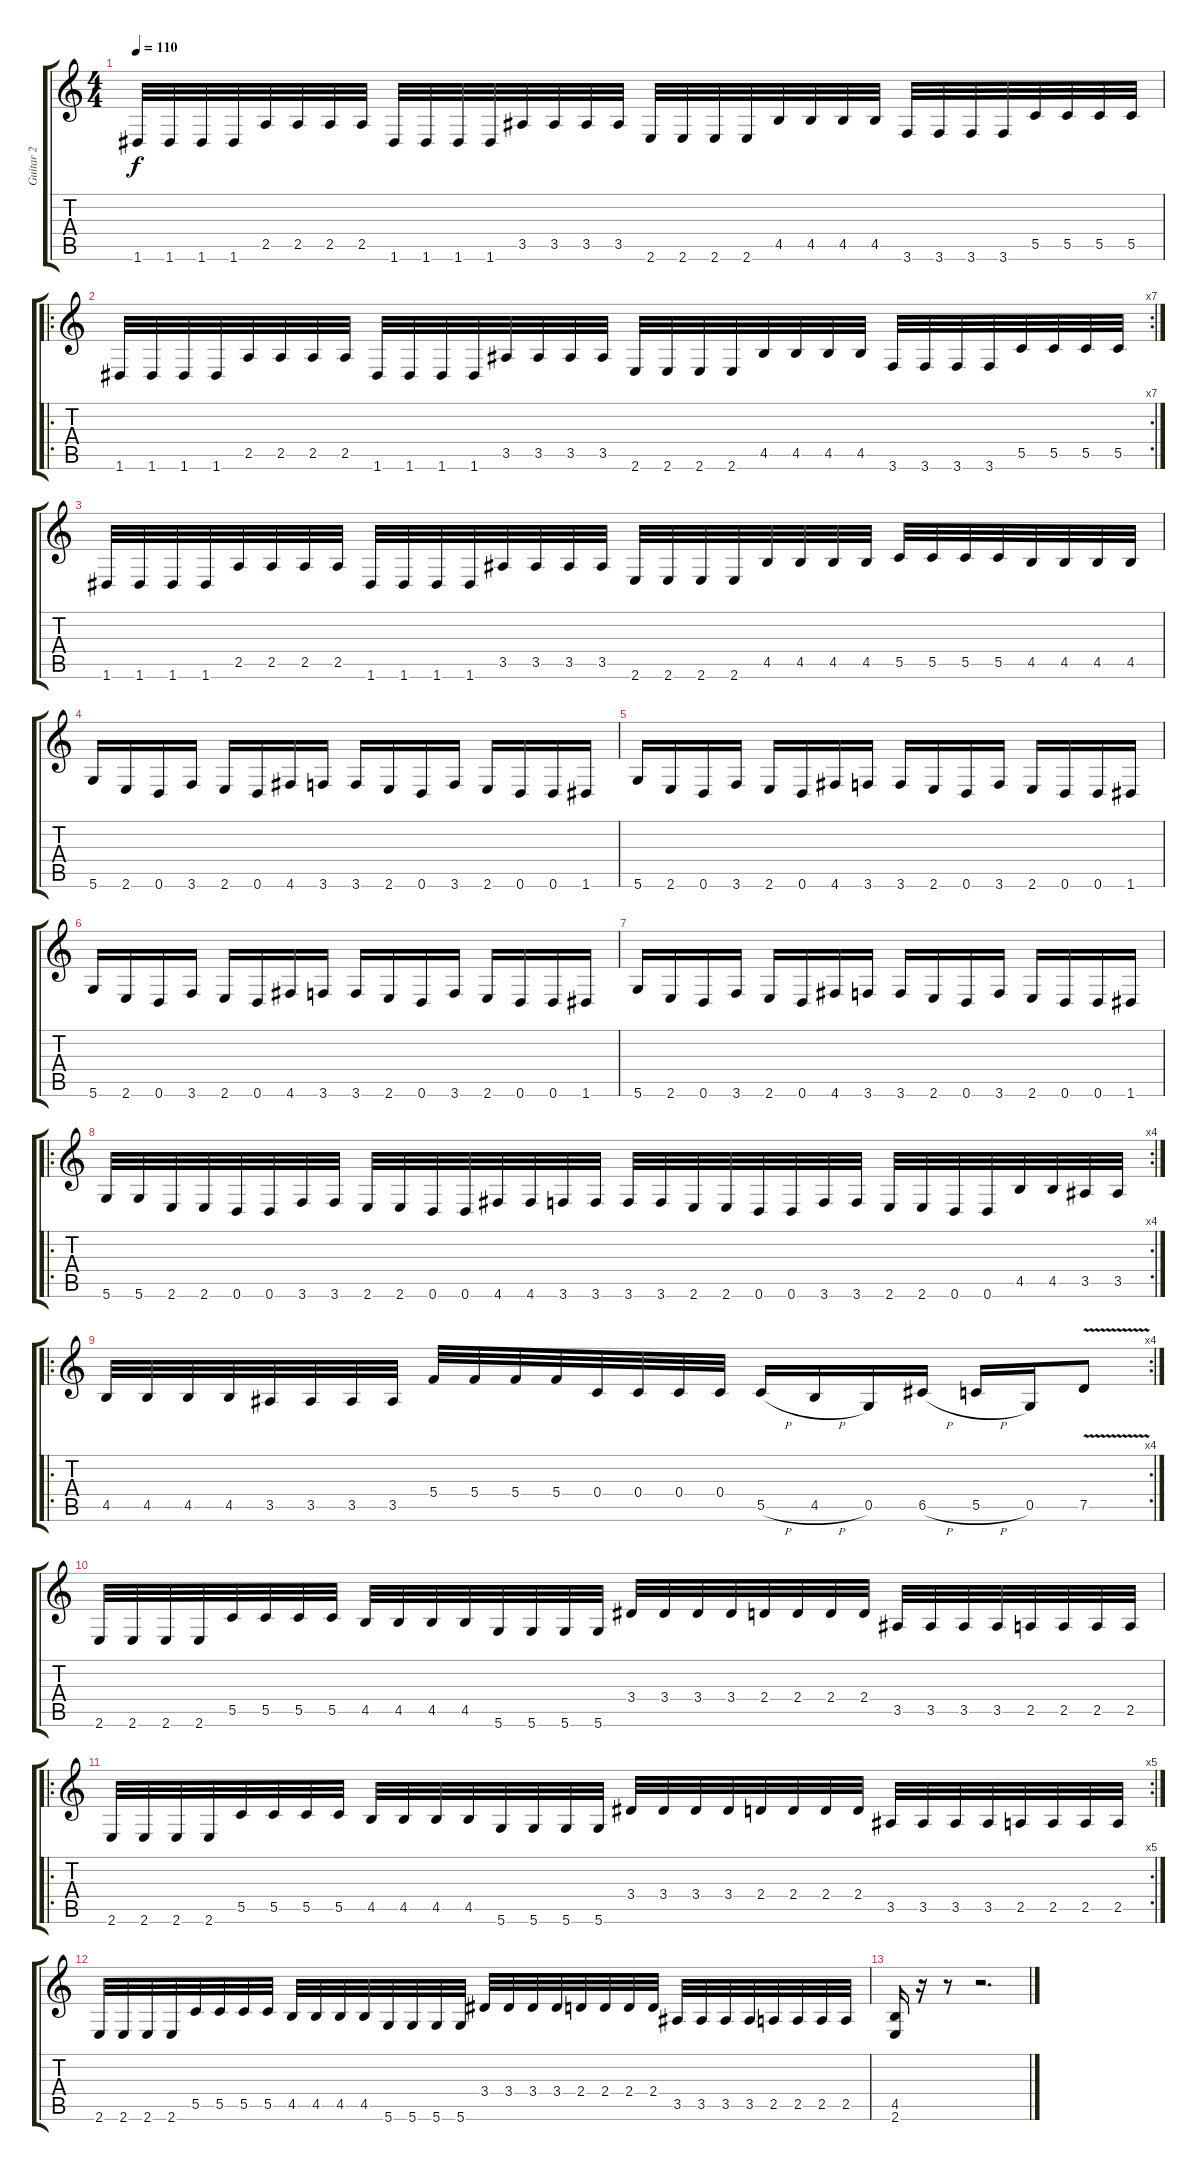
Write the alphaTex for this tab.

\track ("Guitar 2" "Guitar 2") {instrument distortionguitar}
\staff {score tabs}
\tuning (D4 A3 F3 C3 G2 D2) {hide}
\ts (4 4)
\tempo 110
\clef g2
\ks c
1.6.32{dy f} 1.6.32 1.6.32 1.6.32 2.5.32 2.5.32 2.5.32 2.5.32 1.6.32 1.6.32 1.6.32 1.6.32 3.5.32 3.5.32 3.5.32 3.5.32 2.6.32 2.6.32 2.6.32 2.6.32 4.5.32 4.5.32 4.5.32 4.5.32 3.6.32 3.6.32 3.6.32 3.6.32 5.5.32 5.5.32 5.5.32 5.5.32 |
\ro
\rc 7
1.6.32 1.6.32 1.6.32 1.6.32 2.5.32 2.5.32 2.5.32 2.5.32 1.6.32 1.6.32 1.6.32 1.6.32 3.5.32 3.5.32 3.5.32 3.5.32 2.6.32 2.6.32 2.6.32 2.6.32 4.5.32 4.5.32 4.5.32 4.5.32 3.6.32 3.6.32 3.6.32 3.6.32 5.5.32 5.5.32 5.5.32 5.5.32 |
1.6.32 1.6.32 1.6.32 1.6.32 2.5.32 2.5.32 2.5.32 2.5.32 1.6.32 1.6.32 1.6.32 1.6.32 3.5.32 3.5.32 3.5.32 3.5.32 2.6.32 2.6.32 2.6.32 2.6.32 4.5.32 4.5.32 4.5.32 4.5.32 5.5.32 5.5.32 5.5.32 5.5.32 4.5.32 4.5.32 4.5.32 4.5.32 |
5.6.16 2.6.16 0.6.16 3.6.16 2.6.16 0.6.16 4.6.16 3.6.16 3.6.16 2.6.16 0.6.16 3.6.16 2.6.16 0.6.16 0.6.16 1.6.16 |
5.6.16 2.6.16 0.6.16 3.6.16 2.6.16 0.6.16 4.6.16 3.6.16 3.6.16 2.6.16 0.6.16 3.6.16 2.6.16 0.6.16 0.6.16 1.6.16 |
5.6.16 2.6.16 0.6.16 3.6.16 2.6.16 0.6.16 4.6.16 3.6.16 3.6.16 2.6.16 0.6.16 3.6.16 2.6.16 0.6.16 0.6.16 1.6.16 |
5.6.16 2.6.16 0.6.16 3.6.16 2.6.16 0.6.16 4.6.16 3.6.16 3.6.16 2.6.16 0.6.16 3.6.16 2.6.16 0.6.16 0.6.16 1.6.16 |
\ro
\rc 4
5.6.32 5.6.32 2.6.32 2.6.32 0.6.32 0.6.32 3.6.32 3.6.32 2.6.32 2.6.32 0.6.32 0.6.32 4.6.32 4.6.32 3.6.32 3.6.32 3.6.32 3.6.32 2.6.32 2.6.32 0.6.32 0.6.32 3.6.32 3.6.32 2.6.32 2.6.32 0.6.32 0.6.32 4.5.32 4.5.32 3.5.32 3.5.32 |
\ro
\rc 4
4.5.32 4.5.32 4.5.32 4.5.32 3.5.32 3.5.32 3.5.32 3.5.32 5.4.32 5.4.32 5.4.32 5.4.32 0.4.32 0.4.32 0.4.32 0.4.32 5.5{h}.16 4.5{h}.16 0.5.16 6.5{h}.16 5.5{h}.16 0.5.16 7.5{v}.8 |
2.6.32 2.6.32 2.6.32 2.6.32 5.5.32 5.5.32 5.5.32 5.5.32 4.5.32 4.5.32 4.5.32 4.5.32 5.6.32 5.6.32 5.6.32 5.6.32 3.4.32 3.4.32 3.4.32 3.4.32 2.4.32 2.4.32 2.4.32 2.4.32 3.5.32 3.5.32 3.5.32 3.5.32 2.5.32 2.5.32 2.5.32 2.5.32 |
\ro
\rc 5
2.6.32 2.6.32 2.6.32 2.6.32 5.5.32 5.5.32 5.5.32 5.5.32 4.5.32 4.5.32 4.5.32 4.5.32 5.6.32 5.6.32 5.6.32 5.6.32 3.4.32 3.4.32 3.4.32 3.4.32 2.4.32 2.4.32 2.4.32 2.4.32 3.5.32 3.5.32 3.5.32 3.5.32 2.5.32 2.5.32 2.5.32 2.5.32 |
2.6.32 2.6.32 2.6.32 2.6.32 5.5.32 5.5.32 5.5.32 5.5.32 4.5.32 4.5.32 4.5.32 4.5.32 5.6.32 5.6.32 5.6.32 5.6.32 3.4.32 3.4.32 3.4.32 3.4.32 2.4.32 2.4.32 2.4.32 2.4.32 3.5.32 3.5.32 3.5.32 3.5.32 2.5.32 2.5.32 2.5.32 2.5.32 |
(4.5 2.6).16 r.16 r.8 r.2{d}
